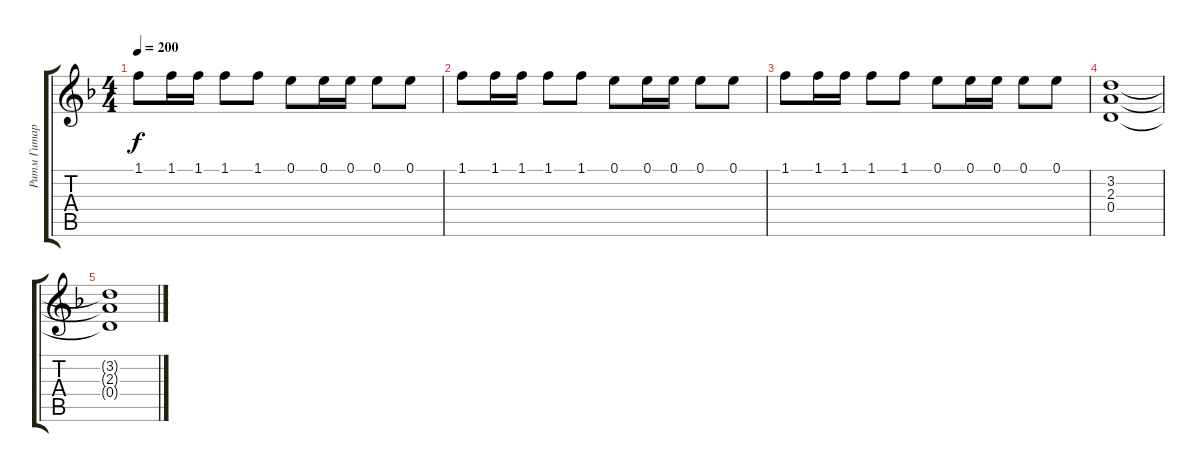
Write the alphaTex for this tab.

\track ("Ритм Гитара" "Ритм Гитар") {instrument distortionguitar}
\staff {score tabs}
\tuning (E4 B3 G3 D3 A2 E2) {hide}
\ts (4 4)
\tempo 200
\clef g2
\ks dminor
1.1.8{dy f} 1.1.16 1.1.16 1.1.8 1.1.8 0.1.8 0.1.16 0.1.16 0.1.8 0.1.8 |
1.1.8 1.1.16 1.1.16 1.1.8 1.1.8 0.1.8 0.1.16 0.1.16 0.1.8 0.1.8 |
1.1.8 1.1.16 1.1.16 1.1.8 1.1.8 0.1.8 0.1.16 0.1.16 0.1.8 0.1.8 |
(3.2 2.3 0.4).1 |
(3.2{t} 2.3{t} 0.4{t}).1
